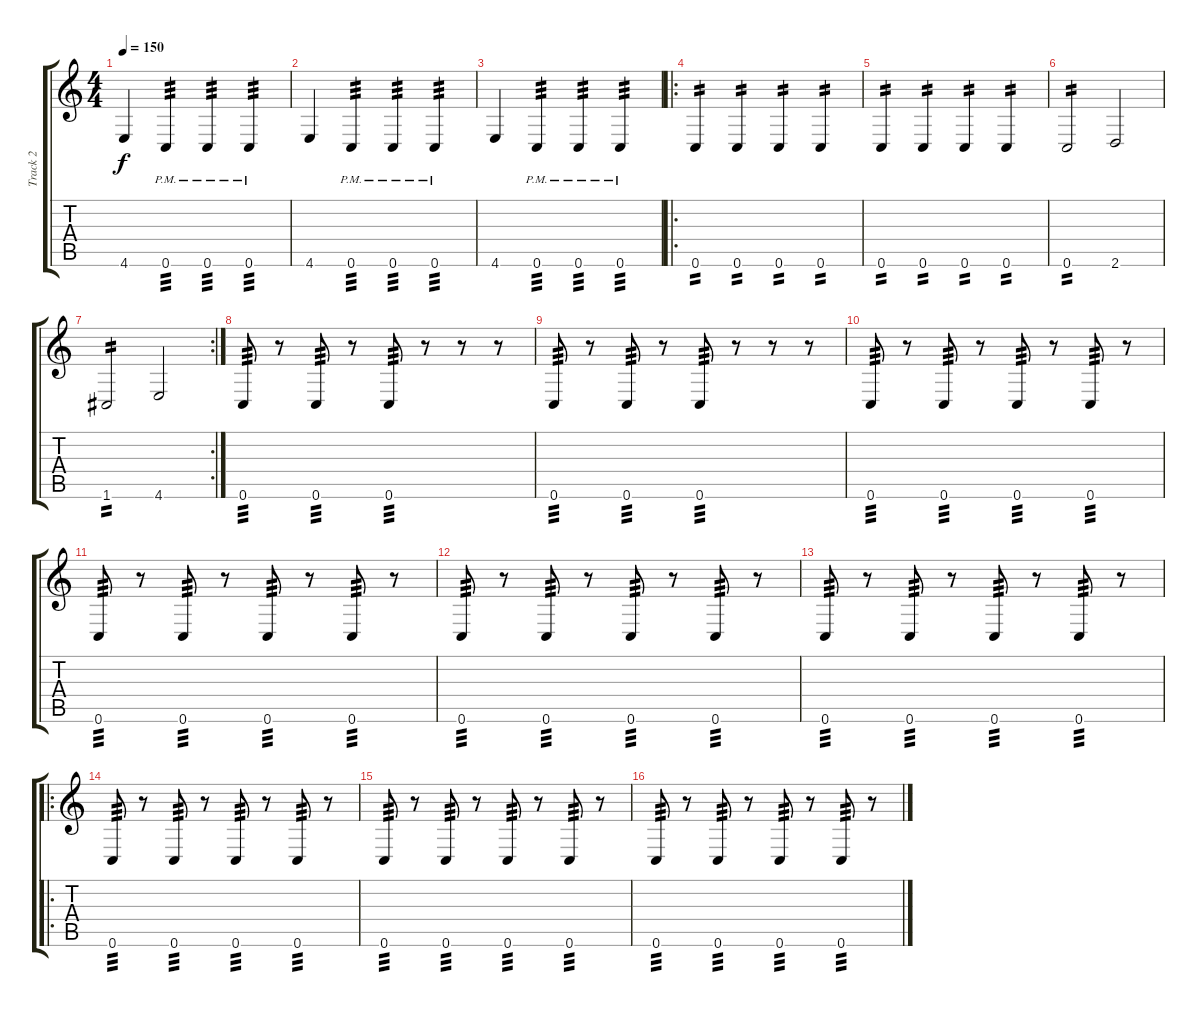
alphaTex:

\track ("Track 2" "Track 2") {instrument distortionguitar}
\staff {score tabs}
\tuning (C4 G3 Eb3 Bb2 F2 C2) {hide}
\ts (4 4)
\tempo 150
\clef g2
\ks c
4.6.4{dy f} 0.6{pm}.4{tp 3} 0.6{pm}.4{tp 3} 0.6{pm}.4{tp 3} |
4.6.4 0.6{pm}.4{tp 3} 0.6{pm}.4{tp 3} 0.6{pm}.4{tp 3} |
4.6.4 0.6{pm}.4{tp 3} 0.6{pm}.4{tp 3} 0.6{pm}.4{tp 3} |
\ro
0.6.4{tp 2} 0.6.4{tp 2} 0.6.4{tp 2} 0.6.4{tp 2} |
0.6.4{tp 2} 0.6.4{tp 2} 0.6.4{tp 2} 0.6.4{tp 2} |
0.6.2{tp 2} 2.6.2 |
\rc 2
1.6.2{tp 2} 4.6.2 |
0.6.8{tp 3} r.8 0.6.8{tp 3} r.8 0.6.8{tp 3} r.8 r.8 r.8 |
0.6.8{tp 3} r.8 0.6.8{tp 3} r.8 0.6.8{tp 3} r.8 r.8 r.8 |
0.6.8{tp 3} r.8 0.6.8{tp 3} r.8 0.6.8{tp 3} r.8 0.6.8{tp 3} r.8 |
0.6.8{tp 3} r.8 0.6.8{tp 3} r.8 0.6.8{tp 3} r.8 0.6.8{tp 3} r.8 |
0.6.8{tp 3} r.8 0.6.8{tp 3} r.8 0.6.8{tp 3} r.8 0.6.8{tp 3} r.8 |
0.6.8{tp 3} r.8 0.6.8{tp 3} r.8 0.6.8{tp 3} r.8 0.6.8{tp 3} r.8 |
\ro
0.6.8{tp 3} r.8 0.6.8{tp 3} r.8 0.6.8{tp 3} r.8 0.6.8{tp 3} r.8 |
0.6.8{tp 3} r.8 0.6.8{tp 3} r.8 0.6.8{tp 3} r.8 0.6.8{tp 3} r.8 |
0.6.8{tp 3} r.8 0.6.8{tp 3} r.8 0.6.8{tp 3} r.8 0.6.8{tp 3} r.8
